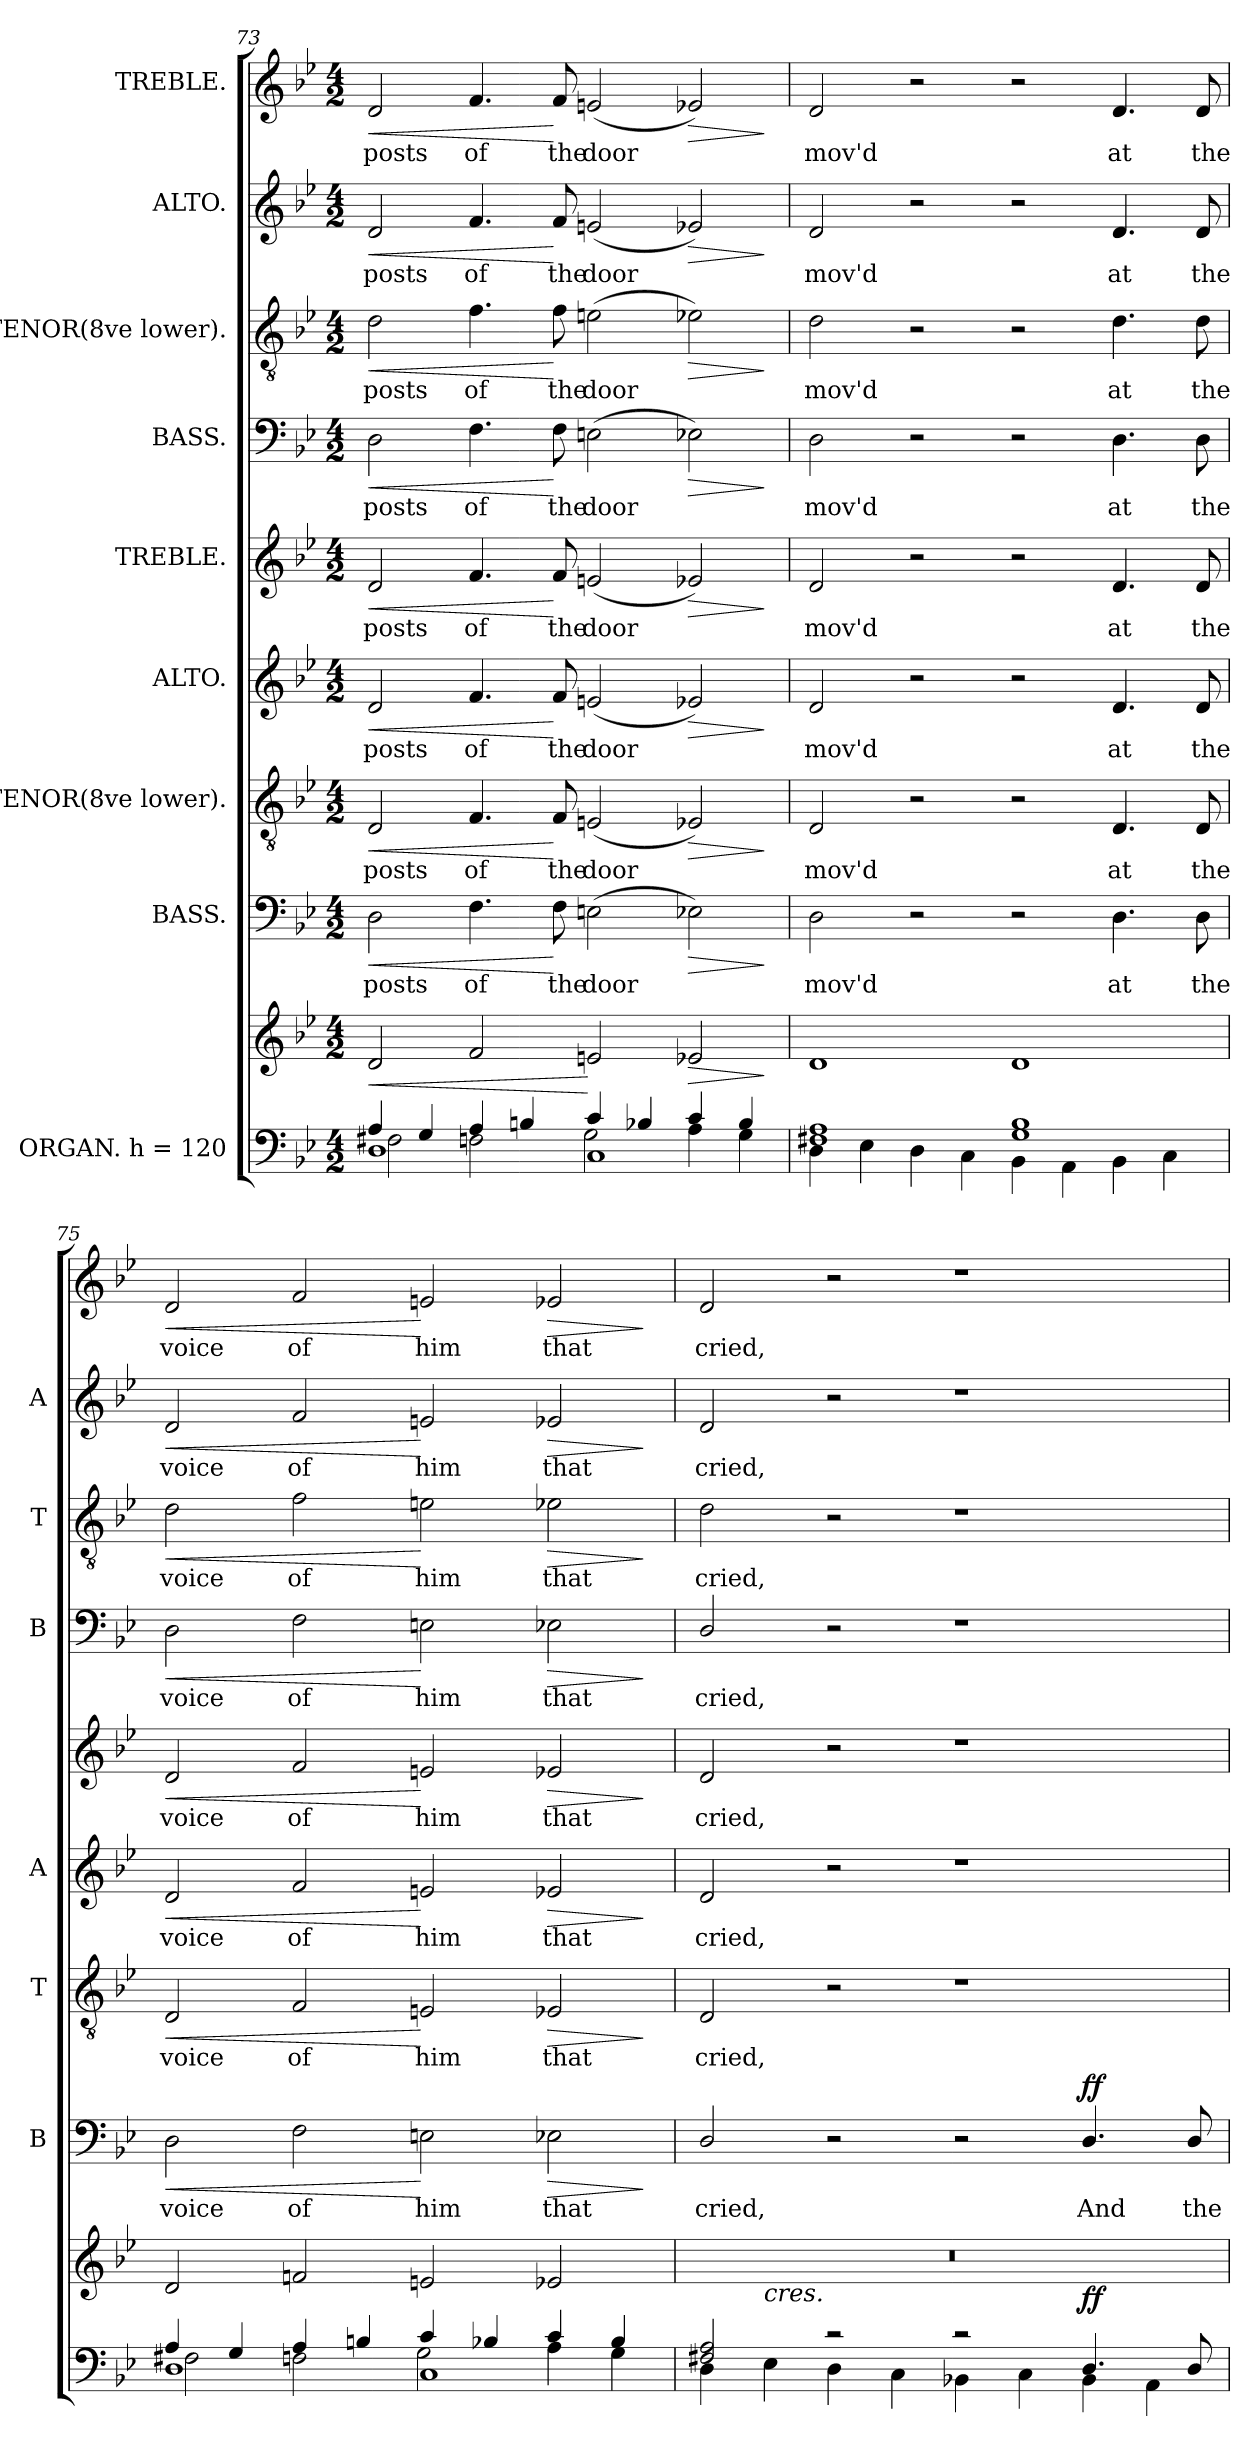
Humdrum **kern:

**kern	**kern	**dynam	**kern	**text	**dynam	**kern	**text	**dynam	**kern	**text	**dynam	**kern	**text	**dynam	**kern	**text	**dynam	**kern	**text	**dynam	**kern	**text	**dynam	**kern	**text	**dynam
*part9	*part9	*part9	*part8	*part8	*part8	*part7	*part7	*part7	*part6	*part6	*part6	*part5	*part5	*part5	*part4	*part4	*part4	*part3	*part3	*part3	*part2	*part2	*part2	*part1	*part1	*part1
*staff10	*staff9	*staff9/10	*staff8	*staff8	*staff8	*staff7	*staff7	*staff7	*staff6	*staff6	*staff6	*staff5	*staff5	*staff5	*staff4	*staff4	*staff4	*staff3	*staff3	*staff3	*staff2	*staff2	*staff2	*staff1	*staff1	*staff1
*I"ORGAN.  h = 120	*	*	*I"BASS.	*	*	*I"TENOR(8ve lower).	*	*	*I"ALTO.	*	*	*I"TREBLE.	*	*	*I"BASS.	*	*	*I"TENOR(8ve lower).	*	*	*I"ALTO.	*	*	*I"TREBLE.	*	*
*	*	*	*I'B	*	*	*I'T	*	*	*I'A	*	*	*	*	*	*I'B	*	*	*I'T	*	*	*I'A	*	*	*	*	*
*clefF4	*clefG2	*	*clefF4	*	*	*clefGv2	*	*	*clefG2	*	*	*clefG2	*	*	*clefF4	*	*	*clefGv2	*	*	*clefG2	*	*	*clefG2	*	*
*	*	*	*	*	*	*ITrd7c12	*	*	*	*	*	*	*	*	*	*	*	*ITrd7c12	*	*	*	*	*	*	*	*
*k[b-e-]	*k[b-e-]	*	*k[b-e-]	*	*	*k[b-e-]	*	*	*k[b-e-]	*	*	*k[b-e-]	*	*	*k[b-e-]	*	*	*k[b-e-]	*	*	*k[b-e-]	*	*	*k[b-e-]	*	*
*g:	*g:	*	*g:	*	*	*g:	*	*	*g:	*	*	*g:	*	*	*g:	*	*	*g:	*	*	*g:	*	*	*g:	*	*
*M4/2	*M4/2	*	*M4/2	*	*	*M4/2	*	*	*M4/2	*	*	*M4/2	*	*	*M4/2	*	*	*M4/2	*	*	*M4/2	*	*	*M4/2	*	*
=73	=73	=73	=73	=73	=73	=73	=73	=73	=73	=73	=73	=73	=73	=73	=73	=73	=73	=73	=73	=73	=73	=73	=73	=73	=73	=73
*^	*	*	*	*	*	*	*	*	*	*	*	*	*	*	*	*	*	*	*	*	*	*	*	*	*	*
*	*^	*	*	*	*	*	*	*	*	*	*	*	*	*	*	*	*	*	*	*	*	*	*	*	*	*	*
!	!	!	!	!LO:HP:b	!	!LO:LY:b	!LO:HP:b	!	!LO:LY:b	!LO:HP:b	!	!LO:LY:b	!LO:HP:b	!	!LO:LY:b	!LO:HP:b	!	!LO:LY:b	!LO:HP:b	!	!LO:LY:b	!LO:HP:b	!	!LO:LY:b	!LO:HP:b	!	!LO:LY:b	!LO:HP:b
4A/	1D	2F#X\	2d/	<	2D\	posts	<	2DD/	posts	<	2d/	posts	<	2d/	posts	<	2D\	posts	<	2D\	posts	<	2d/	posts	<	2d/	posts	<
4G/	.	.	.	.	.	.	.	.	.	.	.	.	.	.	.	.	.	.	.	.	.	.	.	.	.	.	.	.
!	!	!	!	!	!	!LO:LY:b	!	!	!LO:LY:b	!	!	!LO:LY:b	!	!	!LO:LY:b	!	!	!LO:LY:b	!	!	!LO:LY:b	!	!	!LO:LY:b	!	!	!LO:LY:b	!
4A/	.	2Fn\	2f/	.	4.F\	of	.	4.FF/	of	.	4.f/	of	.	4.f/	of	.	4.F\	of	.	4.F\	of	.	4.f/	of	.	4.f/	of	.
4Bn/	.	.	.	.	.	.	.	.	.	.	.	.	.	.	.	.	.	.	.	.	.	.	.	.	.	.	.	.
!	!	!	!	!	!	!LO:LY:b	!	!	!LO:LY:b	!	!	!LO:LY:b	!	!	!LO:LY:b	!	!	!LO:LY:b	!	!	!LO:LY:b	!	!	!LO:LY:b	!	!	!LO:LY:b	!
.	.	.	.	.	8F\	the	[	8FF/	the	[	8f/	the	[	8f/	the	[	8F\	the	[	8F\	the	[	8f/	the	[	8f/	the	[
!	!	!	!	!	!	!LO:LY:b	!	!	!LO:LY:b	!	!	!LO:LY:b	!	!	!LO:LY:b	!	!	!LO:LY:b	!	!	!LO:LY:b	!	!	!LO:LY:b	!	!	!LO:LY:b	!
4c/	1C	2G\	2en/	[	(>2En\	door	.	(2EEn/	door	.	(2en/	door	.	(2en/	door	.	(>2En\	door	.	(<2En\	door	.	(2en/	door	.	(2en/	door	.
4B-X/	.	.	.	.	.	.	.	.	.	.	.	.	.	.	.	.	.	.	.	.	.	.	.	.	.	.	.	.
!	!	!	!	!LO:HP:b	!	!	!LO:HP:b	!	!	!LO:HP:b	!	!	!LO:HP:b	!	!	!LO:HP:b	!	!	!LO:HP:b	!	!	!LO:HP:b	!	!	!LO:HP:b	!	!	!LO:HP:b
4c/	.	4A\	2e-X/	>	2E-X\)	.	>	2EE-X/)	.	>	2e-X/)	.	>	2e-X/)	.	>	2E-X\)	.	>	2E-X\)	.	>	2e-X/)	.	>	2e-X/)	.	>
4B-/	.	4G\	.	.	.	.	.	.	.	.	.	.	.	.	.	.	.	.	.	.	.	.	.	.	.	.	.	.
*v	*v	*v	*	*	*	*	*	*	*	*	*	*	*	*	*	*	*	*	*	*	*	*	*	*	*	*	*	*
.	.	]	.	.	]	.	.	]	.	.	]	.	.	]	.	.	]	.	.	]	.	.	]	.	.	]
=74	=74	=74	=74	=74	=74	=74	=74	=74	=74	=74	=74	=74	=74	=74	=74	=74	=74	=74	=74	=74	=74	=74	=74	=74	=74	=74
*^	*	*	*	*	*	*	*	*	*	*	*	*	*	*	*	*	*	*	*	*	*	*	*	*	*	*
!	!	!	!	!	!LO:LY:b	!	!	!LO:LY:b	!	!	!LO:LY:b	!	!	!LO:LY:b	!	!	!LO:LY:b	!	!	!LO:LY:b	!	!	!LO:LY:b	!	!	!LO:LY:b	!
1F#X 1A	4D\	1d	.	2D\	mov'd	.	2DD/	mov'd	.	2d/	mov'd	.	2d/	mov'd	.	2D\	mov'd	.	2D\	mov'd	.	2d/	mov'd	.	2d/	mov'd	.
.	4E-\	.	.	.	.	.	.	.	.	.	.	.	.	.	.	.	.	.	.	.	.	.	.	.	.	.	.
.	4D\	.	.	2r	.	.	2r	.	.	2r	.	.	2r	.	.	2r	.	.	2r	.	.	2r	.	.	2r	.	.
.	4C\	.	.	.	.	.	.	.	.	.	.	.	.	.	.	.	.	.	.	.	.	.	.	.	.	.	.
1G 1B-	4BB-\	1d	.	2r	.	.	2r	.	.	2r	.	.	2r	.	.	2r	.	.	2r	.	.	2r	.	.	2r	.	.
.	4AA\	.	.	.	.	.	.	.	.	.	.	.	.	.	.	.	.	.	.	.	.	.	.	.	.	.	.
!	!	!	!	!	!LO:LY:b	!	!	!LO:LY:b	!	!	!LO:LY:b	!	!	!LO:LY:b	!	!	!LO:LY:b	!	!	!LO:LY:b	!	!	!LO:LY:b	!	!	!LO:LY:b	!
.	4BB-\	.	.	4.D\	at	.	4.DD/	at	.	4.d/	at	.	4.d/	at	.	4.D\	at	.	4.D\	at	.	4.d/	at	.	4.d/	at	.
.	4C\	.	.	.	.	.	.	.	.	.	.	.	.	.	.	.	.	.	.	.	.	.	.	.	.	.	.
!	!	!	!	!	!LO:LY:b	!	!	!LO:LY:b	!	!	!LO:LY:b	!	!	!LO:LY:b	!	!	!LO:LY:b	!	!	!LO:LY:b	!	!	!LO:LY:b	!	!	!LO:LY:b	!
.	.	.	.	8D\	the	.	8DD/	the	.	8d/	the	.	8d/	the	.	8D\	the	.	8D\	the	.	8d/	the	.	8d/	the	.
=75	=75	=75	=75	=75	=75	=75	=75	=75	=75	=75	=75	=75	=75	=75	=75	=75	=75	=75	=75	=75	=75	=75	=75	=75	=75	=75	=75
*	*^	*	*	*	*	*	*	*	*	*	*	*	*	*	*	*	*	*	*	*	*	*	*	*	*	*	*
!	!	!	!	!	!	!LO:LY:b	!LO:HP:b	!	!LO:LY:b	!LO:HP:b	!	!LO:LY:b	!LO:HP:b	!	!LO:LY:b	!LO:HP:b	!	!LO:LY:b	!LO:HP:b	!	!LO:LY:b	!LO:HP:b	!	!LO:LY:b	!LO:HP:b	!	!LO:LY:b	!LO:HP:b
4A/	1D	2F#X\	2d/	.	2D\	voice	<	2DD/	voice	<	2d/	voice	<	2d/	voice	<	2D\	voice	<	2D\	voice	<	2d/	voice	<	2d/	voice	<
4G/	.	.	.	.	.	.	.	.	.	.	.	.	.	.	.	.	.	.	.	.	.	.	.	.	.	.	.	.
!	!	!	!	!	!	!LO:LY:b	!	!	!LO:LY:b	!	!	!LO:LY:b	!	!	!LO:LY:b	!	!	!LO:LY:b	!	!	!LO:LY:b	!	!	!LO:LY:b	!	!	!LO:LY:b	!
4A/	.	2Fn\	2fn/	.	2F\	of	.	2FF/	of	.	2f/	of	.	2f/	of	.	2F\	of	.	2F\	of	.	2f/	of	.	2f/	of	.
4Bn/	.	.	.	.	.	.	.	.	.	.	.	.	.	.	.	.	.	.	.	.	.	.	.	.	.	.	.	.
!	!	!	!	!	!	!LO:LY:b	!	!	!LO:LY:b	!	!	!LO:LY:b	!	!	!LO:LY:b	!	!	!LO:LY:b	!	!	!LO:LY:b	!	!	!LO:LY:b	!	!	!LO:LY:b	!
4c/	1C	2G\	2en/	.	2En\	him	[	2EEn/	him	[	2en/	him	[	2en/	him	[	2En\	him	[	2En\	him	[	2en/	him	[	2en/	him	[
4B-X/	.	.	.	.	.	.	.	.	.	.	.	.	.	.	.	.	.	.	.	.	.	.	.	.	.	.	.	.
!	!	!	!	!	!	!LO:LY:b	!LO:HP:b	!	!LO:LY:b	!LO:HP:b	!	!LO:LY:b	!LO:HP:b	!	!LO:LY:b	!LO:HP:b	!	!LO:LY:b	!LO:HP:b	!	!LO:LY:b	!LO:HP:b	!	!LO:LY:b	!LO:HP:b	!	!LO:LY:b	!LO:HP:b
4c/	.	4A\	2e-X/	.	2E-X\	that	>	2EE-X/	that	>	2e-X/	that	>	2e-X/	that	>	2E-X\	that	>	2E-X\	that	>	2e-X/	that	>	2e-X/	that	>
4B-/	.	4G\	.	.	.	.	.	.	.	.	.	.	.	.	.	.	.	.	.	.	.	.	.	.	.	.	.	.
*v	*v	*v	*	*	*	*	*	*	*	*	*	*	*	*	*	*	*	*	*	*	*	*	*	*	*	*	*	*
.	.	.	.	.	]	.	.	]	.	.	]	.	.	]	.	.	]	.	.	]	.	.	]	.	.	]
!!LO:LB:g=z
=76	=76	=76	=76	=76	=76	=76	=76	=76	=76	=76	=76	=76	=76	=76	=76	=76	=76	=76	=76	=76	=76	=76	=76	=76	=76	=76
*^	*	*	*	*	*	*	*	*	*	*	*	*	*	*	*	*	*	*	*	*	*	*	*	*	*	*
!	!	!LO:N:vis=1	!	!	!LO:LY:b	!	!	!LO:LY:b	!	!	!LO:LY:b	!	!	!LO:LY:b	!	!	!LO:LY:b	!	!	!LO:LY:b	!	!	!LO:LY:b	!	!	!LO:LY:b	!
*	*	*^	*	*	*	*	*	*	*	*	*	*	*	*	*	*	*	*	*	*	*	*	*	*	*	*	*
*	*	*	*^	*	*	*	*	*	*	*	*	*	*	*	*	*	*	*	*	*	*	*	*	*	*	*	*	*
2F#X/ 2A/	4D\	0r	1.ryy	4ryy	.	2D/	cried,	.	2DD/	cried,	.	2d/	cried,	.	2d/	cried,	.	2D/	cried,	.	2D\	cried,	.	2d/	cried,	.	2d/	cried,	.
!	!	!	!	!LO:TX:b:i:t=cres.	!	!	!	!	!	!	!	!	!	!	!	!	!	!	!	!	!	!	!	!	!	!	!	!	!
.	4E-\	.	.	1..ryy	.	.	.	.	.	.	.	.	.	.	.	.	.	.	.	.	.	.	.	.	.	.	.	.	.
2rc	4D\	.	.	.	.	2r	.	.	2r	.	.	2r	.	.	2r	.	.	2r	.	.	2r	.	.	2r	.	.	2r	.	.
.	4C\	.	.	.	.	.	.	.	.	.	.	.	.	.	.	.	.	.	.	.	.	.	.	.	.	.	.	.	.
2rc	4BB-X\	.	.	.	.	2r	.	.	1r	.	.	1r	.	.	1r	.	.	1r	.	.	1r	.	.	1r	.	.	1r	.	.
.	4C\	.	.	.	.	.	.	.	.	.	.	.	.	.	.	.	.	.	.	.	.	.	.	.	.	.	.	.	.
!	!	!	!	!	!LO:DY:b	!	!LO:LY:b	!LO:DY:a	!	!	!	!	!	!	!	!	!	!	!	!	!	!	!	!	!	!	!	!	!
4.D/	4BB-\	.	2ryy	.	ff	4.D/	And	ff	.	.	.	.	.	.	.	.	.	.	.	.	.	.	.	.	.	.	.	.	.
.	4AA\	.	.	.	.	.	.	.	.	.	.	.	.	.	.	.	.	.	.	.	.	.	.	.	.	.	.	.	.
!	!	!	!	!	!	!	!LO:LY:b	!	!	!	!	!	!	!	!	!	!	!	!	!	!	!	!	!	!	!	!	!	!
8D/	.	.	.	.	.	8D/	the	.	.	.	.	.	.	.	.	.	.	.	.	.	.	.	.	.	.	.	.	.	.
*v	*v	*	*	*	*	*	*	*	*	*	*	*	*	*	*	*	*	*	*	*	*	*	*	*	*	*	*	*	*
*	*v	*v	*v	*	*	*	*	*	*	*	*	*	*	*	*	*	*	*	*	*	*	*	*	*	*	*	*	*
=	=	=	=	=	=	=	=	=	=	=	=	=	=	=	=	=	=	=	=	=	=	=	=	=	=	=
*-	*-	*-	*-	*-	*-	*-	*-	*-	*-	*-	*-	*-	*-	*-	*-	*-	*-	*-	*-	*-	*-	*-	*-	*-	*-	*-
